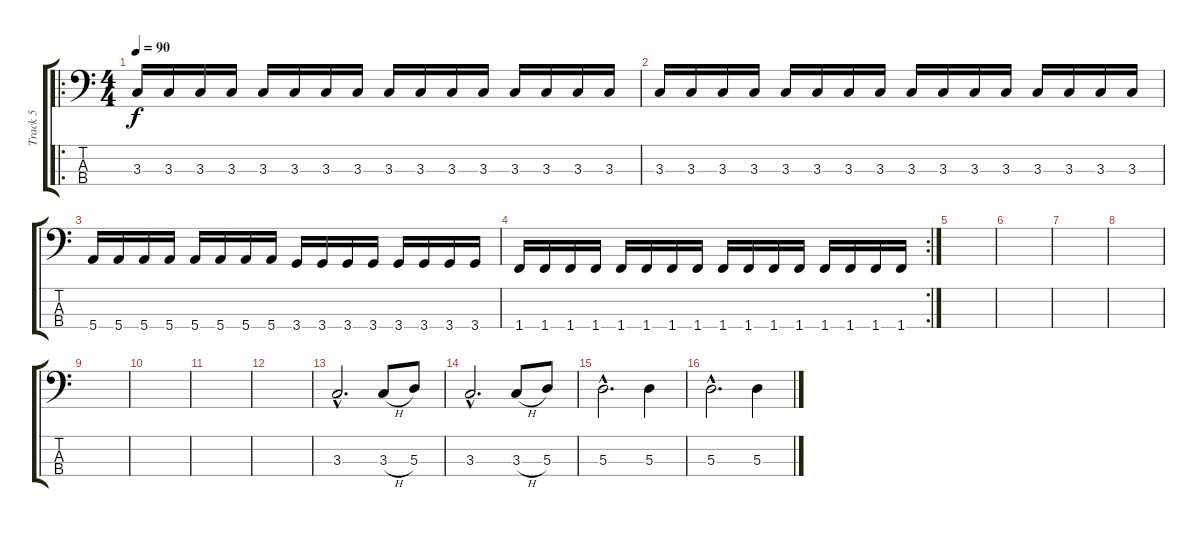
\track ("Track 5" "Track 5") {instrument electricbasspick}
\staff {score tabs}
\tuning (G2 D2 A1 E1) {hide}
\ro
\ts (4 4)
\tempo 90
\clef f4
\ks c
3.3.16{dy f} 3.3.16 3.3.16 3.3.16 3.3.16 3.3.16 3.3.16 3.3.16 3.3.16 3.3.16 3.3.16 3.3.16 3.3.16 3.3.16 3.3.16 3.3.16 |
3.3.16 3.3.16 3.3.16 3.3.16 3.3.16 3.3.16 3.3.16 3.3.16 3.3.16 3.3.16 3.3.16 3.3.16 3.3.16 3.3.16 3.3.16 3.3.16 |
5.4.16 5.4.16 5.4.16 5.4.16 5.4.16 5.4.16 5.4.16 5.4.16 3.4.16 3.4.16 3.4.16 3.4.16 3.4.16 3.4.16 3.4.16 3.4.16 |
\rc 2
1.4.16 1.4.16 1.4.16 1.4.16 1.4.16 1.4.16 1.4.16 1.4.16 1.4.16 1.4.16 1.4.16 1.4.16 1.4.16 1.4.16 1.4.16 1.4.16 |
|
|
|
|
|
|
|
|
3.3{hac}.2{d} 3.3{h}.8 5.3.8 |
3.3{hac}.2{d} 3.3{h}.8 5.3.8 |
5.3{hac}.2{d} 5.3.4 |
5.3{hac}.2{d} 5.3.4
